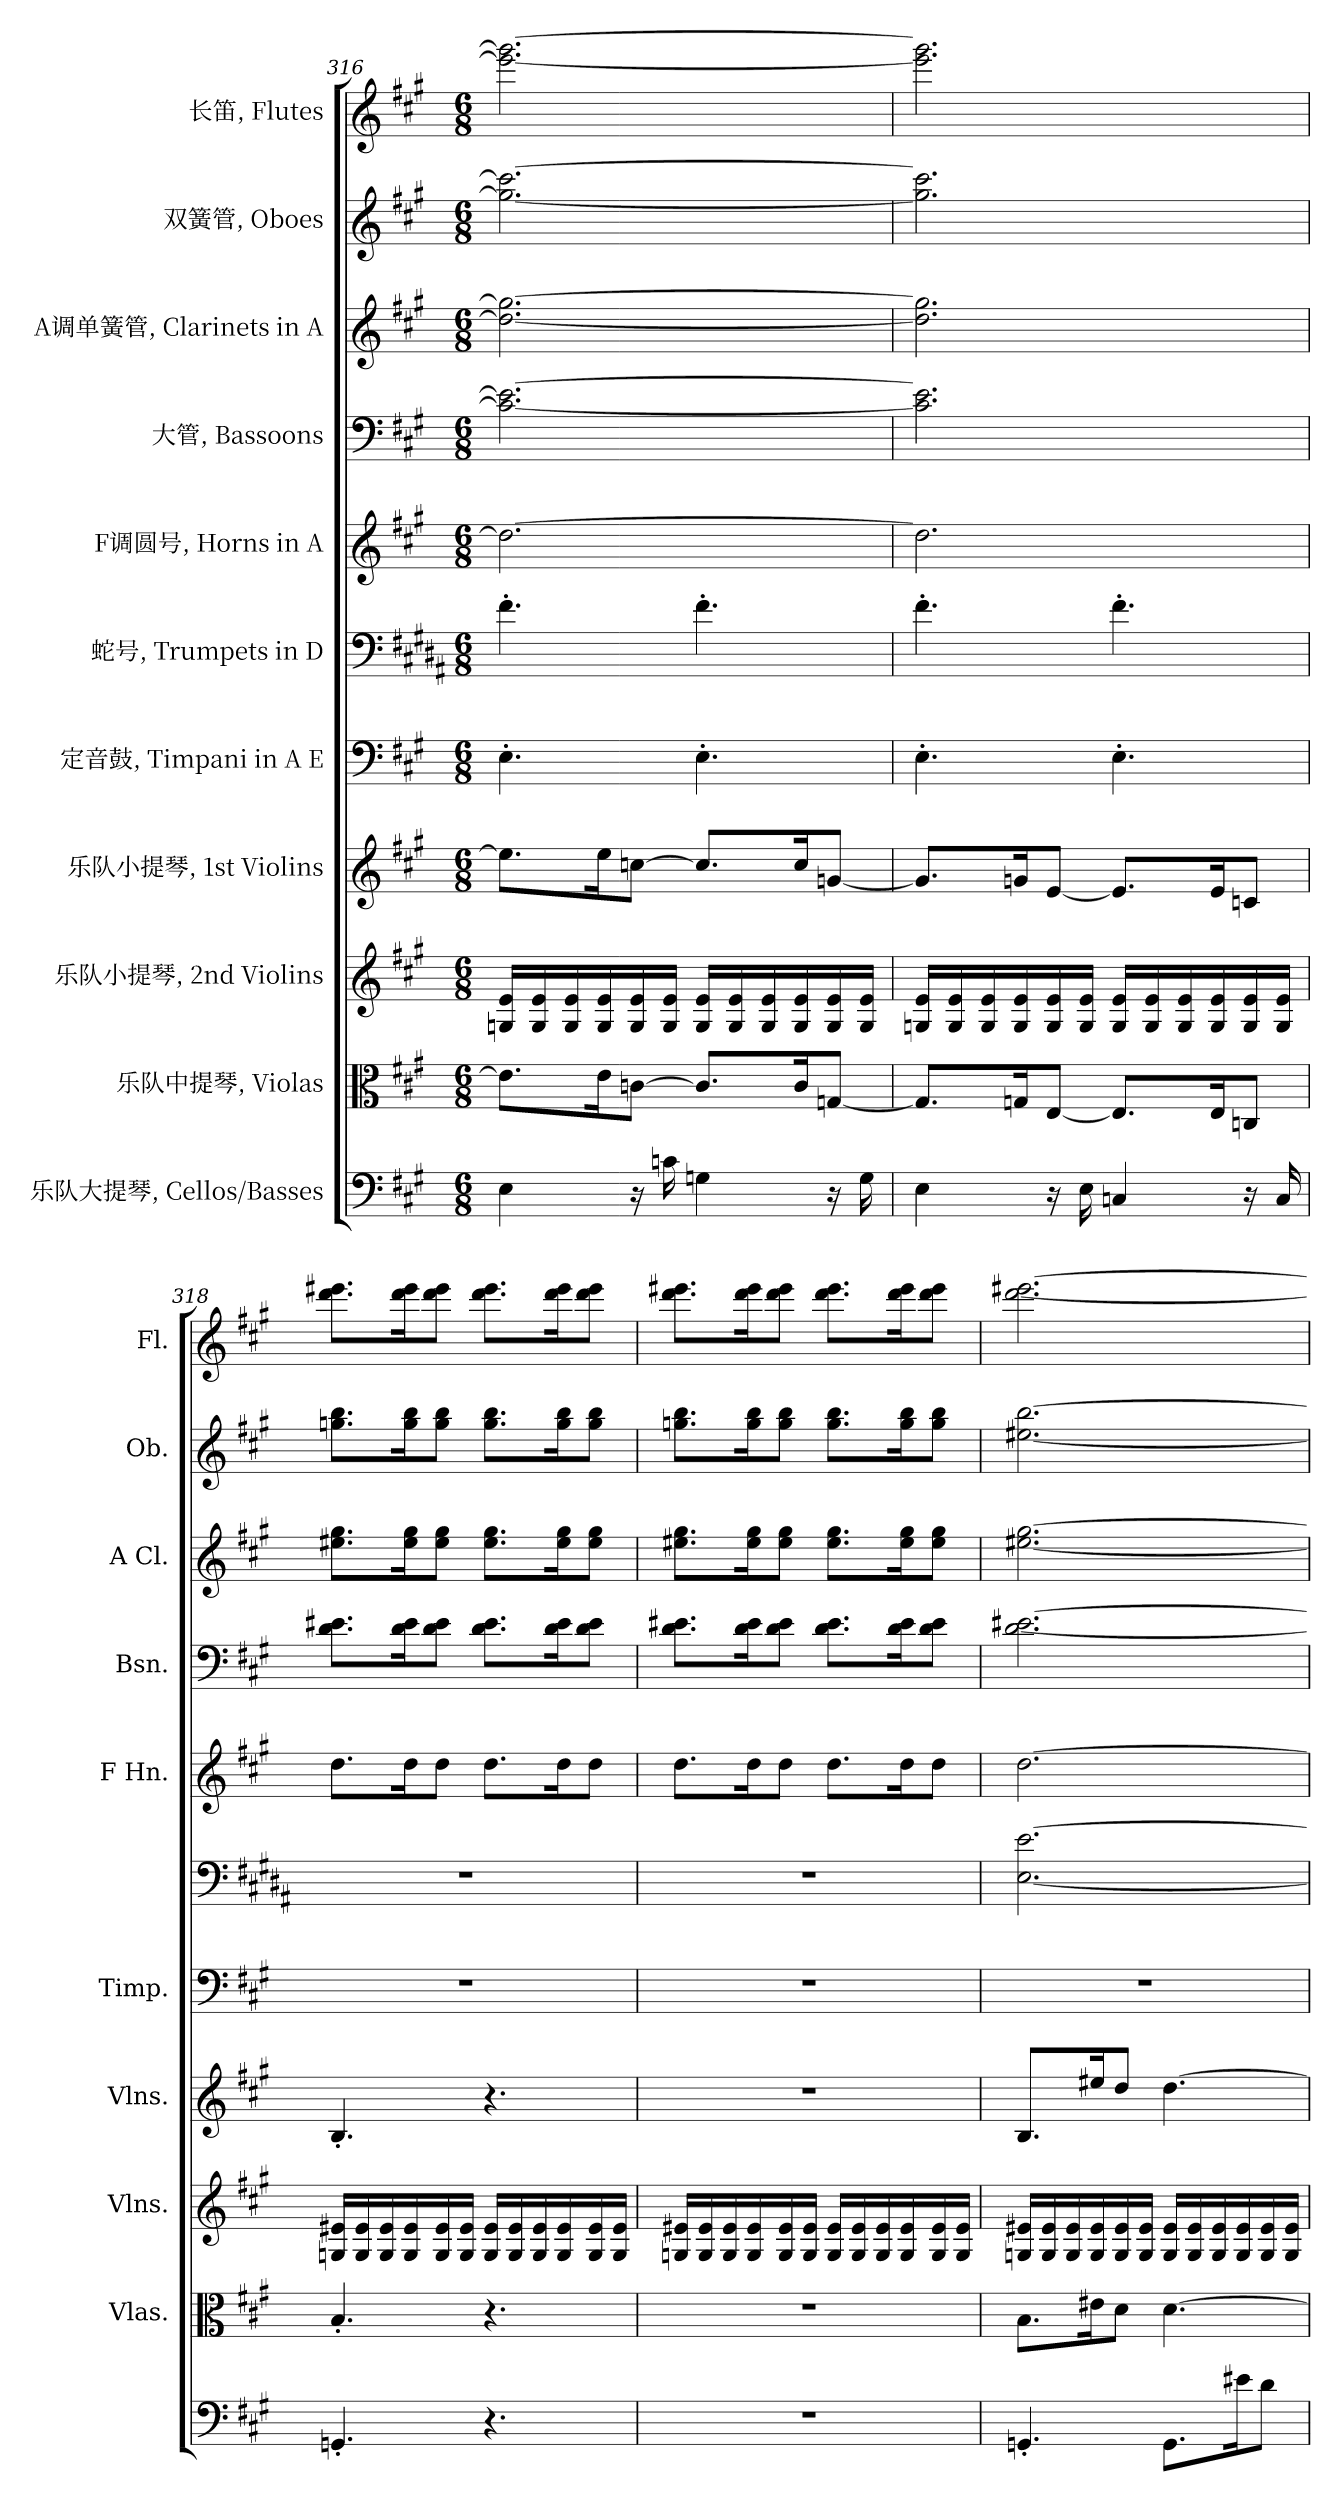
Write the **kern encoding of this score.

**kern	**kern	**kern	**kern	**kern	**kern	**kern	**kern	**kern	**kern	**kern
*part11	*part10	*part9	*part8	*part7	*part6	*part5	*part4	*part3	*part2	*part1
*staff11	*staff10	*staff9	*staff8	*staff7	*staff6	*staff5	*staff4	*staff3	*staff2	*staff1
*I"乐队大提琴, Cellos/Basses	*I"乐队中提琴, Violas	*I"乐队小提琴, 2nd Violins	*I"乐队小提琴, 1st Violins	*I"定音鼓, Timpani in A E	*I"蛇号, Trumpets in D	*I"F调圆号, Horns in A	*I"大管, Bassoons	*I"A调单簧管, Clarinets in A	*I"双簧管, Oboes	*I"长笛, Flutes
*	*I'Vlas.	*I'Vlns.	*I'Vlns.	*I'Timp.	*	*I'F Hn.	*I'Bsn.	*I'A Cl.	*I'Ob.	*I'Fl.
!!LO:PB:g=z
*clefF4	*clefC3	*clefG2	*clefG2	*clefF4	*clefF4	*clefG2	*clefF4	*clefG2	*clefG2	*clefG2
*	*	*	*	*	*ITrd1c2	*ITrd4c7	*	*ITrd2c3	*	*
*k[f#c#g#]	*k[f#c#g#]	*k[f#c#g#]	*k[f#c#g#]	*k[f#c#g#]	*k[f#c#g#]	*k[f#c#]	*k[f#c#g#]	*k[f#c#g#d#a#e#]	*k[f#c#g#]	*k[f#c#g#]
*M6/8	*M6/8	*M6/8	*M6/8	*M6/8	*M6/8	*M6/8	*M6/8	*M6/8	*M6/8	*M6/8
=316	=316	=316	=316	=316	=316	=316	=316	=316	=316	=316
4E\	8.e\L]	16Gn/ 16e/LL	8.ee\L]	4.E'\	4.e'\	2.g\_	2.c\_ 2.e\_	2.b#\_ 2.ee\_	2.gg\_ 2.ccc\_	2.eee\_ 2.ggg\_
.	.	16G/ 16e/	.	.	.	.	.	.	.	.
.	.	16G/ 16e/	.	.	.	.	.	.	.	.
.	16e\K	16G/ 16e/	16ee\K	.	.	.	.	.	.	.
16r	[8cn\J	16G/ 16e/	[8ccn\J	.	.	.	.	.	.	.
16cn\	.	16G/ 16e/JJ	.	.	.	.	.	.	.	.
4Gn\	8.c/L]	16G/ 16e/LL	8.cc/L]	4.E'\	4.e'\	.	.	.	.	.
.	.	16G/ 16e/	.	.	.	.	.	.	.	.
.	.	16G/ 16e/	.	.	.	.	.	.	.	.
.	16c/K	16G/ 16e/	16cc/K	.	.	.	.	.	.	.
16r	[8Gn/J	16G/ 16e/	[8gn/J	.	.	.	.	.	.	.
16G\	.	16G/ 16e/JJ	.	.	.	.	.	.	.	.
=317	=317	=317	=317	=317	=317	=317	=317	=317	=317	=317
4E\	8.G/L]	16Gn/ 16e/LL	8.g/L]	4.E'\	4.e'\	2.g\]	2.c\] 2.e\]	2.b#\] 2.ee\]	2.gg\] 2.ccc\]	2.eee\] 2.ggg\]
.	.	16G/ 16e/	.	.	.	.	.	.	.	.
.	.	16G/ 16e/	.	.	.	.	.	.	.	.
.	16Gn/K	16G/ 16e/	16gn/K	.	.	.	.	.	.	.
16r	[8E/J	16G/ 16e/	[8e/J	.	.	.	.	.	.	.
16E\	.	16G/ 16e/JJ	.	.	.	.	.	.	.	.
4Cn/	8.E/L]	16G/ 16e/LL	8.e/L]	4.E'\	4.e'\	.	.	.	.	.
.	.	16G/ 16e/	.	.	.	.	.	.	.	.
.	.	16G/ 16e/	.	.	.	.	.	.	.	.
.	16E/K	16G/ 16e/	16e/K	.	.	.	.	.	.	.
16r	8Cn/J	16G/ 16e/	8cn/J	.	.	.	.	.	.	.
16C/	.	16G/ 16e/JJ	.	.	.	.	.	.	.	.
!!LO:PB:g=z
=318	=318	=318	=318	=318	=318	=318	=318	=318	=318	=318
4.GGn'/	4.B'/	16Gn/ 16e#X/LL	4.B'/	2.r	2.r	8.g\L	8.d\ 8.e#X\L	8.cc##X\ 8.ee#\L	8.ggn\ 8.bb\L	8.ddd\ 8.eee#X\L
.	.	16G/ 16e#/	.	.	.	.	.	.	.	.
.	.	16G/ 16e#/	.	.	.	.	.	.	.	.
.	.	16G/ 16e#/	.	.	.	16g\K	16d\ 16e#\K	16cc##\ 16ee#\K	16gg\ 16bb\K	16ddd\ 16eee#\K
.	.	16G/ 16e#/	.	.	.	8g\J	8d\ 8e#\J	8cc##\ 8ee#\J	8gg\ 8bb\J	8ddd\ 8eee#\J
.	.	16G/ 16e#/JJ	.	.	.	.	.	.	.	.
4.r	4.r	16G/ 16e#/LL	4.r	.	.	8.g\L	8.d\ 8.e#\L	8.cc##\ 8.ee#\L	8.gg\ 8.bb\L	8.ddd\ 8.eee#\L
.	.	16G/ 16e#/	.	.	.	.	.	.	.	.
.	.	16G/ 16e#/	.	.	.	.	.	.	.	.
.	.	16G/ 16e#/	.	.	.	16g\K	16d\ 16e#\K	16cc##\ 16ee#\K	16gg\ 16bb\K	16ddd\ 16eee#\K
.	.	16G/ 16e#/	.	.	.	8g\J	8d\ 8e#\J	8cc##\ 8ee#\J	8gg\ 8bb\J	8ddd\ 8eee#\J
.	.	16G/ 16e#/JJ	.	.	.	.	.	.	.	.
=319	=319	=319	=319	=319	=319	=319	=319	=319	=319	=319
2.r	2.r	16Gn/ 16e#X/LL	2.r	2.r	2.r	8.g\L	8.d\ 8.e#X\L	8.cc##X\ 8.ee#\L	8.ggn\ 8.bb\L	8.ddd\ 8.eee#X\L
.	.	16G/ 16e#/	.	.	.	.	.	.	.	.
.	.	16G/ 16e#/	.	.	.	.	.	.	.	.
.	.	16G/ 16e#/	.	.	.	16g\K	16d\ 16e#\K	16cc##\ 16ee#\K	16gg\ 16bb\K	16ddd\ 16eee#\K
.	.	16G/ 16e#/	.	.	.	8g\J	8d\ 8e#\J	8cc##\ 8ee#\J	8gg\ 8bb\J	8ddd\ 8eee#\J
.	.	16G/ 16e#/JJ	.	.	.	.	.	.	.	.
.	.	16G/ 16e#/LL	.	.	.	8.g\L	8.d\ 8.e#\L	8.cc##\ 8.ee#\L	8.gg\ 8.bb\L	8.ddd\ 8.eee#\L
.	.	16G/ 16e#/	.	.	.	.	.	.	.	.
.	.	16G/ 16e#/	.	.	.	.	.	.	.	.
.	.	16G/ 16e#/	.	.	.	16g\K	16d\ 16e#\K	16cc##\ 16ee#\K	16gg\ 16bb\K	16ddd\ 16eee#\K
.	.	16G/ 16e#/	.	.	.	8g\J	8d\ 8e#\J	8cc##\ 8ee#\J	8gg\ 8bb\J	8ddd\ 8eee#\J
.	.	16G/ 16e#/JJ	.	.	.	.	.	.	.	.
!!LO:PB:g=z
=320	=320	=320	=320	=320	=320	=320	=320	=320	=320	=320
4.GGn'/	8.B\L	16Gn/ 16e#X/LL	8.B/L	2.r	[2.D\ [2.d\	[2.g\	[2.d\ [2.e#X\	[2.cc##X\ [2.ee#\	[2.ee#X\ [2.bb\	[2.ddd\ [2.eee#X\
.	.	16G/ 16e#/	.	.	.	.	.	.	.	.
.	.	16G/ 16e#/	.	.	.	.	.	.	.	.
.	16e#X\K	16G/ 16e#/	16ee#X/K	.	.	.	.	.	.	.
.	8d\J	16G/ 16e#/	8dd/J	.	.	.	.	.	.	.
.	.	16G/ 16e#/JJ	.	.	.	.	.	.	.	.
8.GG\L	[4.d\	16G/ 16e#/LL	[4.dd\	.	.	.	.	.	.	.
.	.	16G/ 16e#/	.	.	.	.	.	.	.	.
.	.	16G/ 16e#/	.	.	.	.	.	.	.	.
16e#X\K	.	16G/ 16e#/	.	.	.	.	.	.	.	.
8d\J	.	16G/ 16e#/	.	.	.	.	.	.	.	.
.	.	16G/ 16e#/JJ	.	.	.	.	.	.	.	.
=	=	=	=	=	=	=	=	=	=	=
*-	*-	*-	*-	*-	*-	*-	*-	*-	*-	*-
